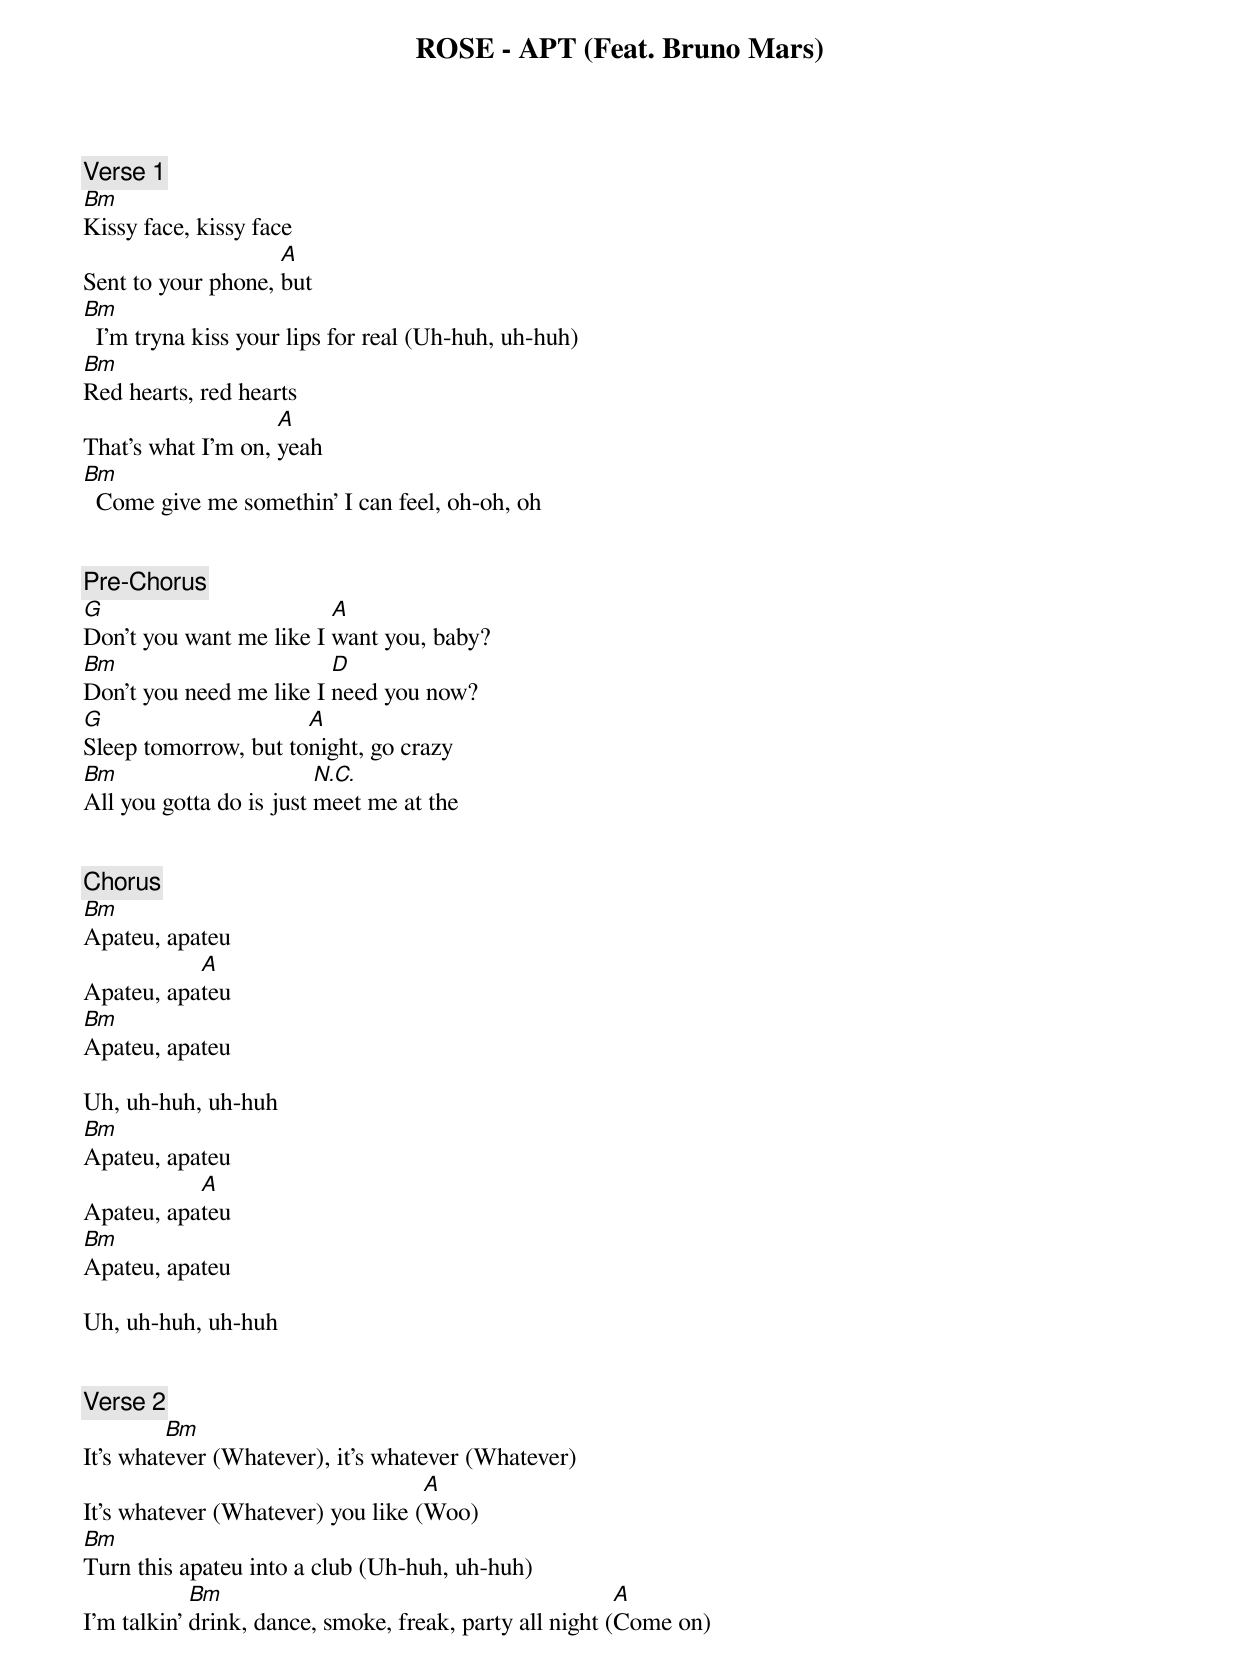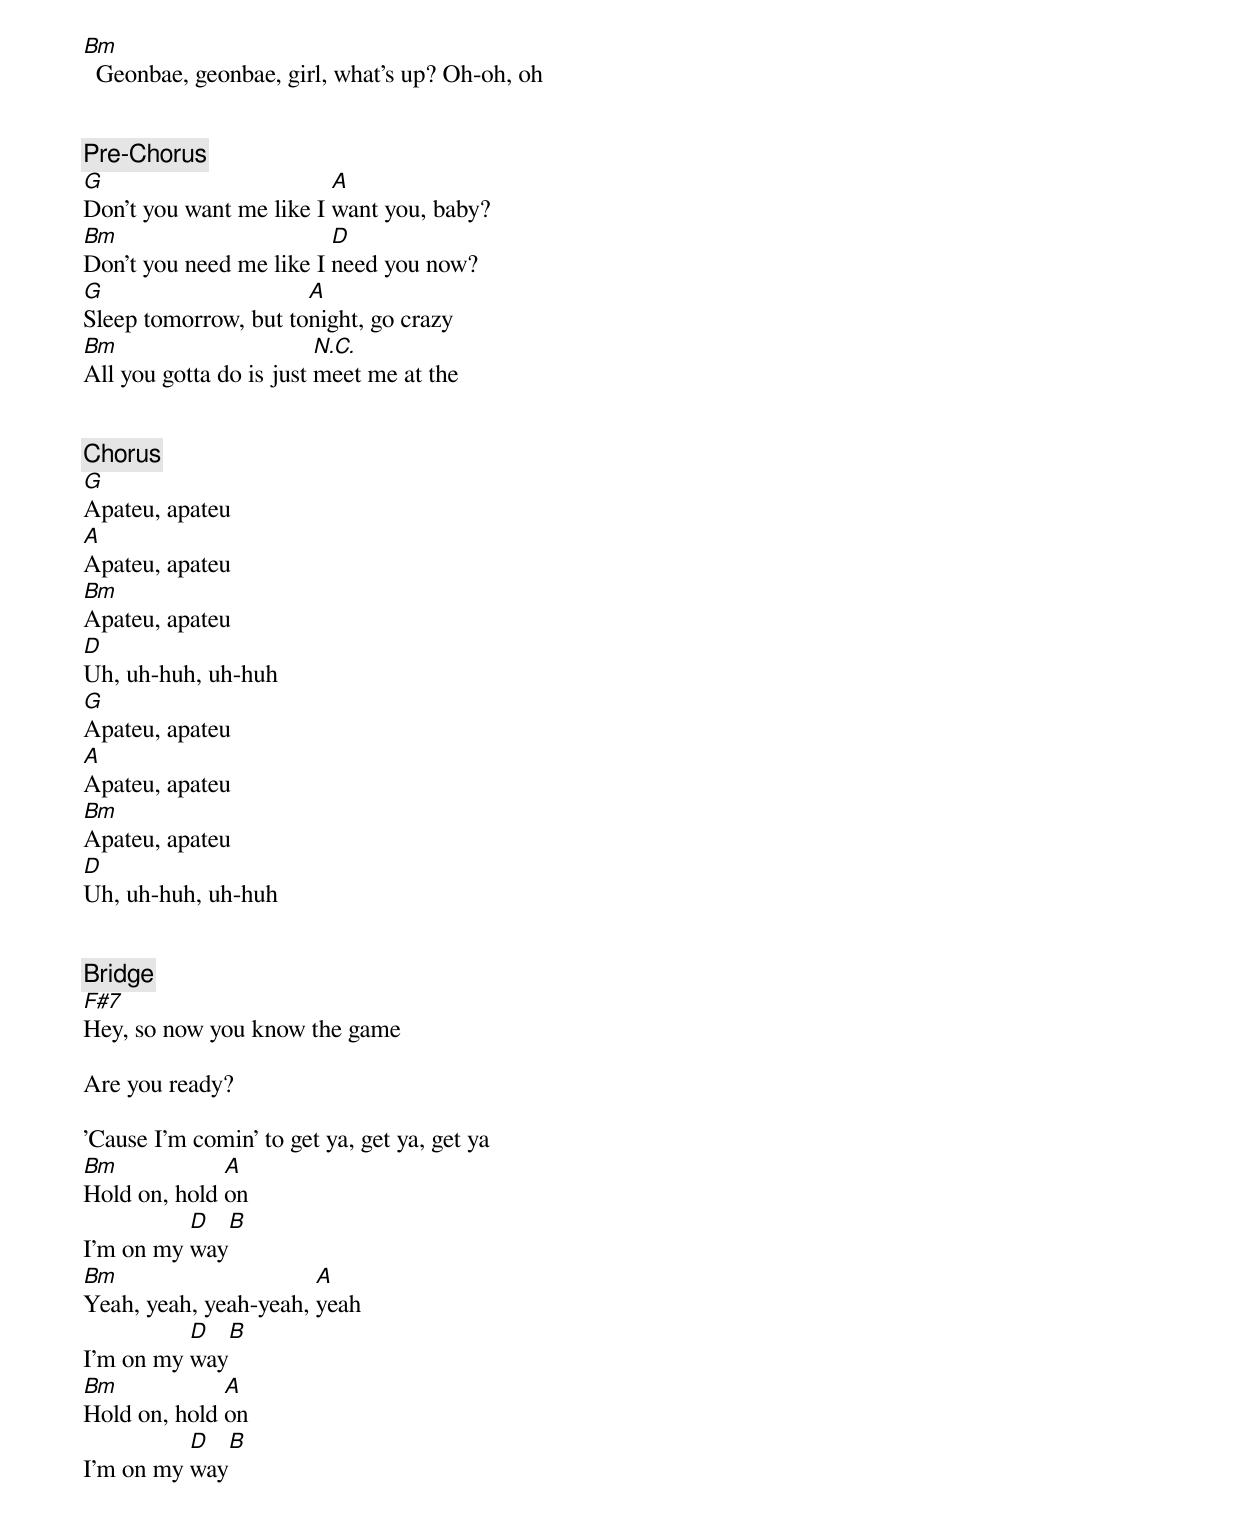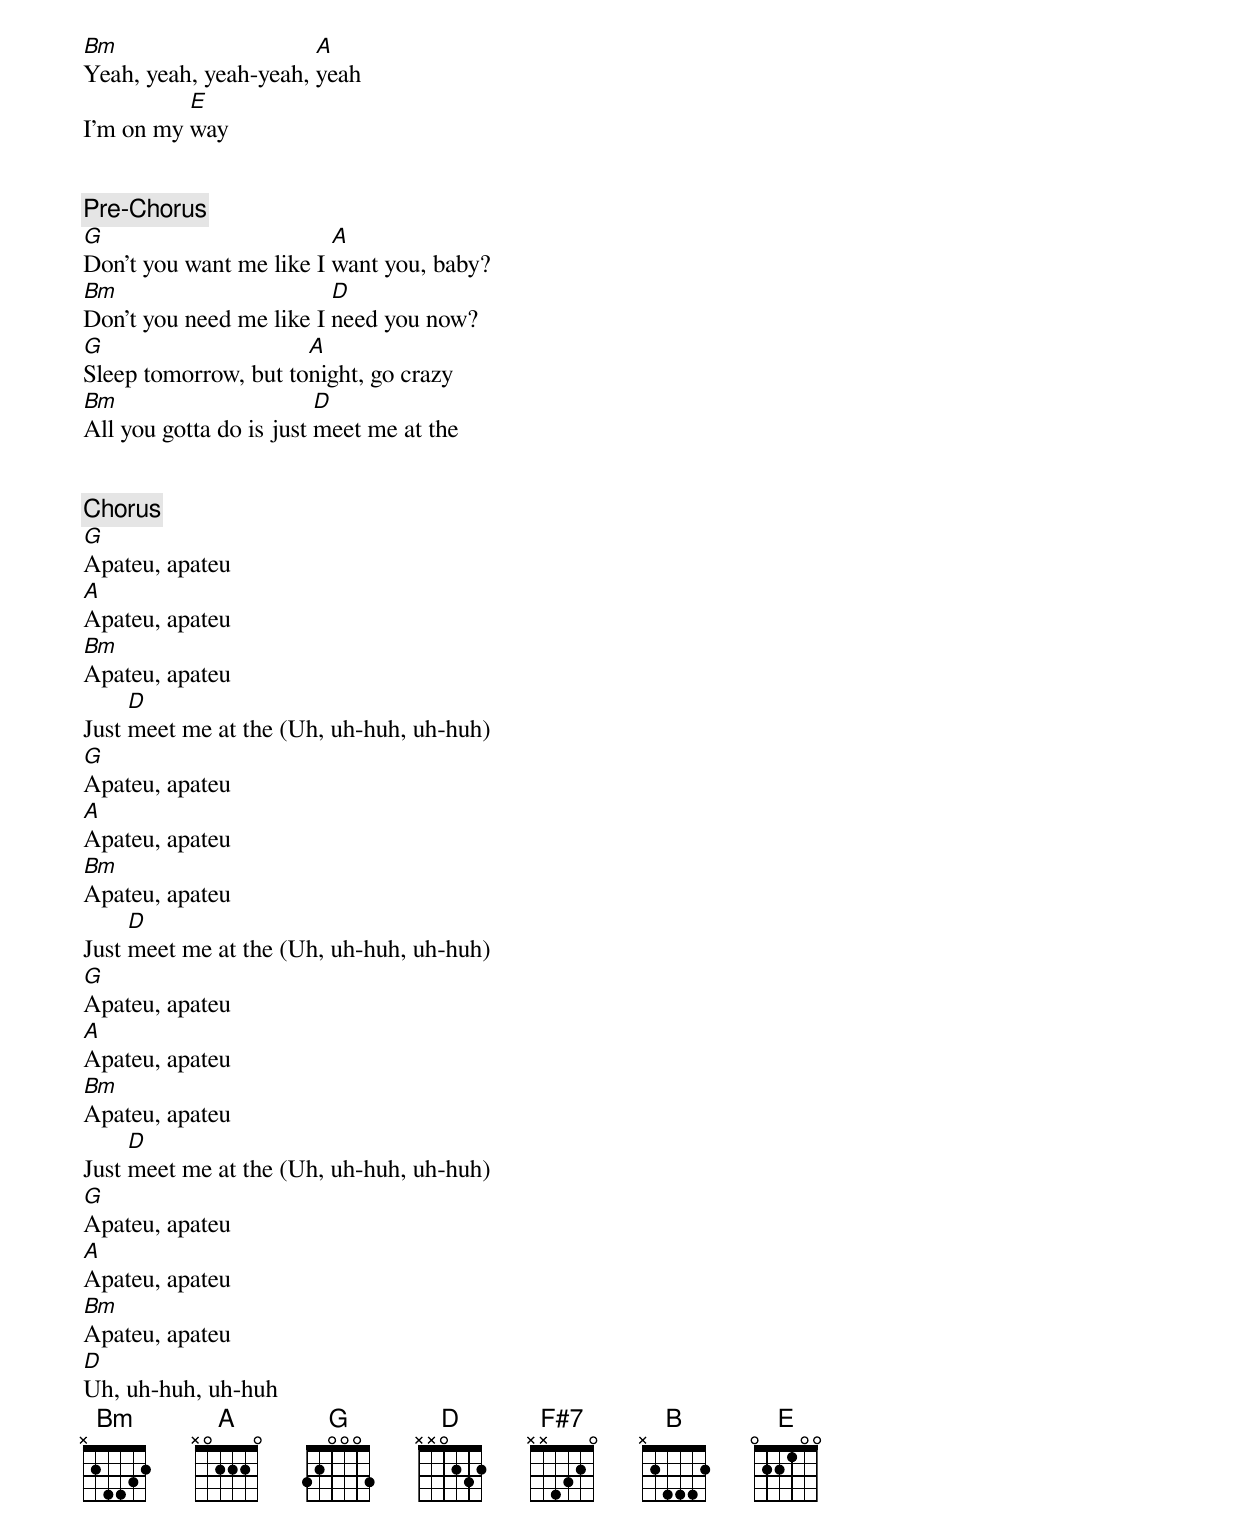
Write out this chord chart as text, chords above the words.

ROSE - APT (Feat. Bruno Mars)


[Verse 1]
Bm
Kissy face, kissy face
                    A
Sent to your phone, but
Bm
  I'm tryna kiss your lips for real (Uh-huh, uh-huh)
Bm
Red hearts, red hearts
                    A
That's what I'm on, yeah
Bm
  Come give me somethin' I can feel, oh-oh, oh


[Pre-Chorus]
G                        A
Don't you want me like I want you, baby?
Bm                       D
Don't you need me like I need you now?
G                     A
Sleep tomorrow, but tonight, go crazy
Bm                       N.C.
All you gotta do is just meet me at the


[Chorus]
Bm
Apateu, apateu
           A
Apateu, apateu
Bm
Apateu, apateu

Uh, uh-huh, uh-huh
Bm
Apateu, apateu
           A
Apateu, apateu
Bm
Apateu, apateu

Uh, uh-huh, uh-huh


[Verse 2]
         Bm
It’s whatever (Whatever), it’s whatever (Whatever)
                                   A
It's whatever (Whatever) you like (Woo)
Bm
Turn this apateu into a club (Uh-huh, uh-huh)
            Bm                                           A
I’m talkin' drink, dance, smoke, freak, party all night (Come on)
Bm
  Geonbae, geonbae, girl, what’s up? Oh-oh, oh


[Pre-Chorus]
G                        A
Don't you want me like I want you, baby?
Bm                       D
Don't you need me like I need you now?
G                     A
Sleep tomorrow, but tonight, go crazy
Bm                       N.C.
All you gotta do is just meet me at the


[Chorus]
G
Apateu, apateu
A
Apateu, apateu
Bm
Apateu, apateu
D
Uh, uh-huh, uh-huh
G
Apateu, apateu
A
Apateu, apateu
Bm
Apateu, apateu
D
Uh, uh-huh, uh-huh


[Bridge]
F#7
Hey, so now you know the game

Are you ready?

'Cause I’m comin' to get ya, get ya, get ya
Bm            A
Hold on, hold on
          D   B
I’m on my way
Bm                     A
Yeah, yeah, yeah-yeah, yeah
          D   B
I’m on my way
Bm            A
Hold on, hold on
          D   B
I’m on my way
Bm                     A
Yeah, yeah, yeah-yeah, yeah
          E
I’m on my way


[Pre-Chorus]
G                        A
Don't you want me like I want you, baby?
Bm                       D
Don't you need me like I need you now?
G                     A
Sleep tomorrow, but tonight, go crazy
Bm                       D
All you gotta do is just meet me at the


[Chorus]
G
Apateu, apateu
A
Apateu, apateu
Bm
Apateu, apateu
     D
Just meet me at the (Uh, uh-huh, uh-huh)
G
Apateu, apateu
A
Apateu, apateu
Bm
Apateu, apateu
     D
Just meet me at the (Uh, uh-huh, uh-huh)
G
Apateu, apateu
A
Apateu, apateu
Bm
Apateu, apateu
     D
Just meet me at the (Uh, uh-huh, uh-huh)
G
Apateu, apateu
A
Apateu, apateu
Bm
Apateu, apateu
D
Uh, uh-huh, uh-huh
